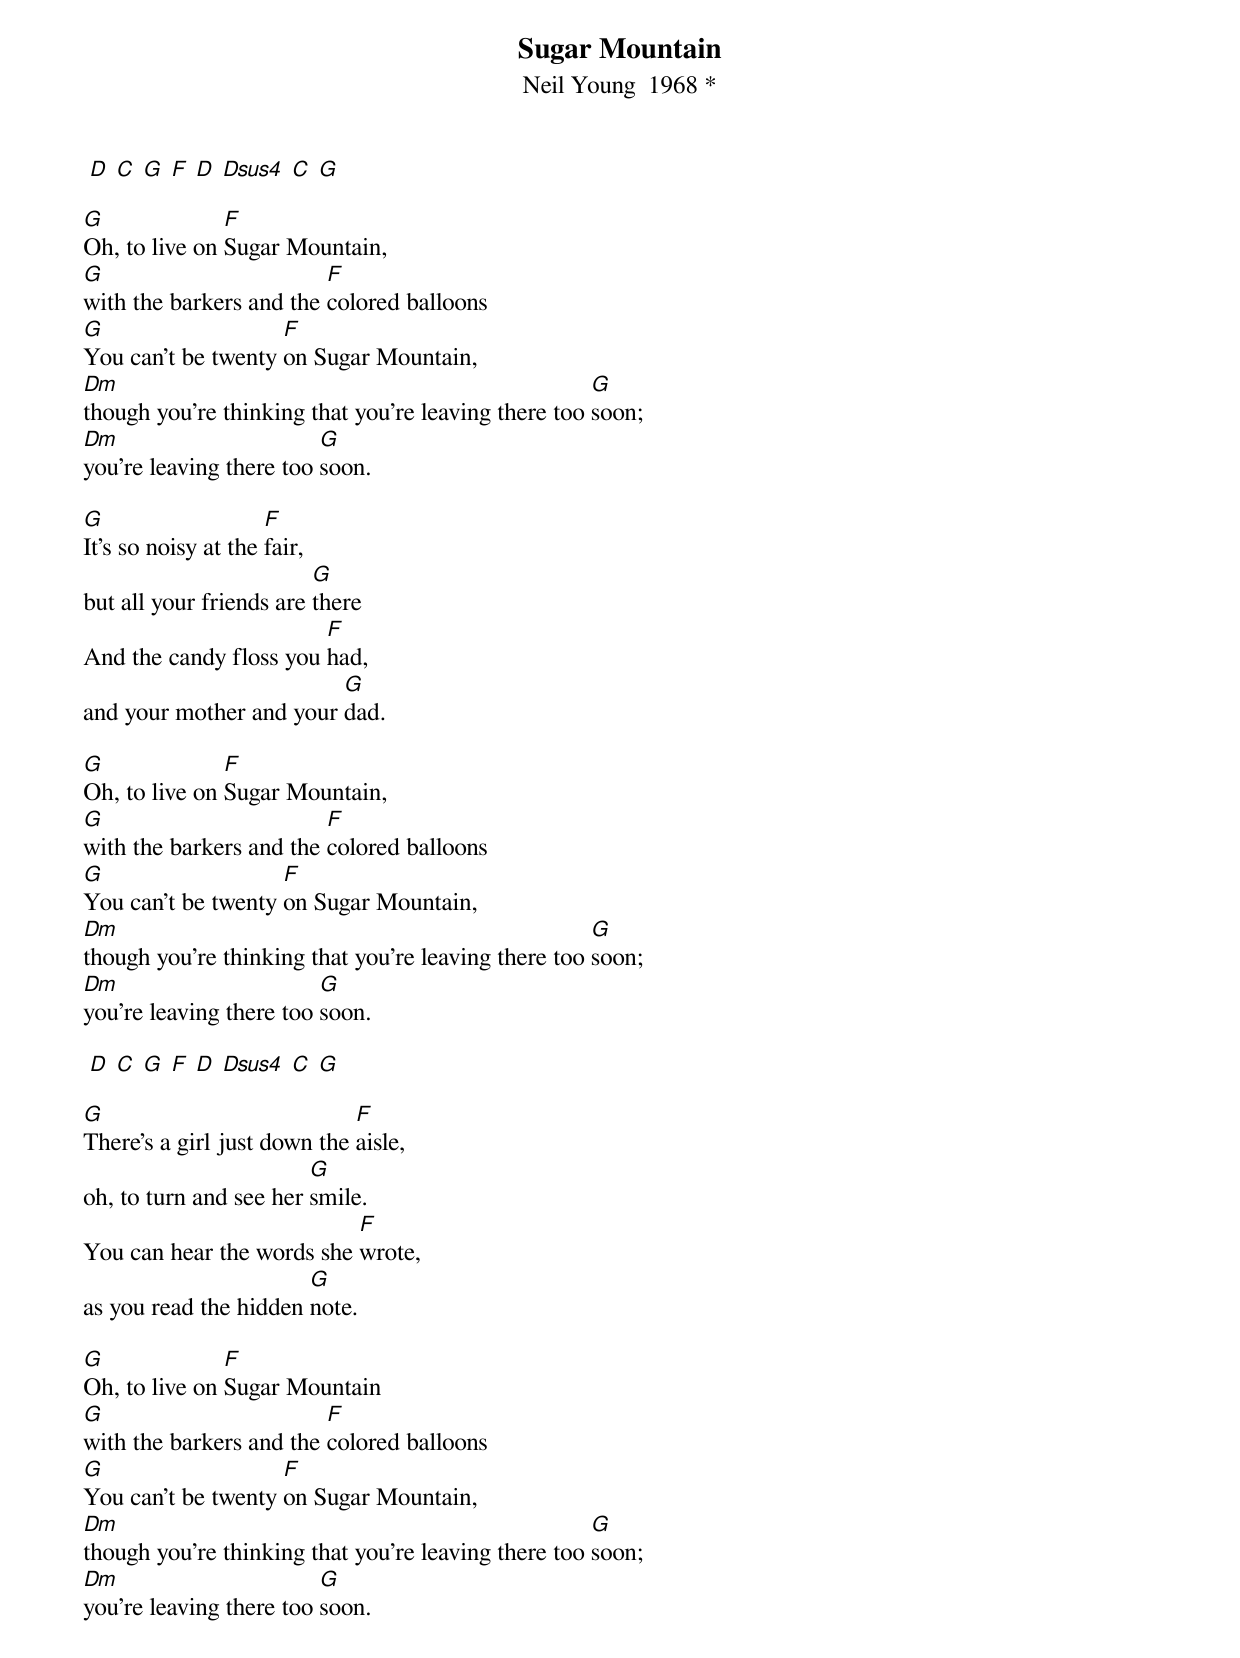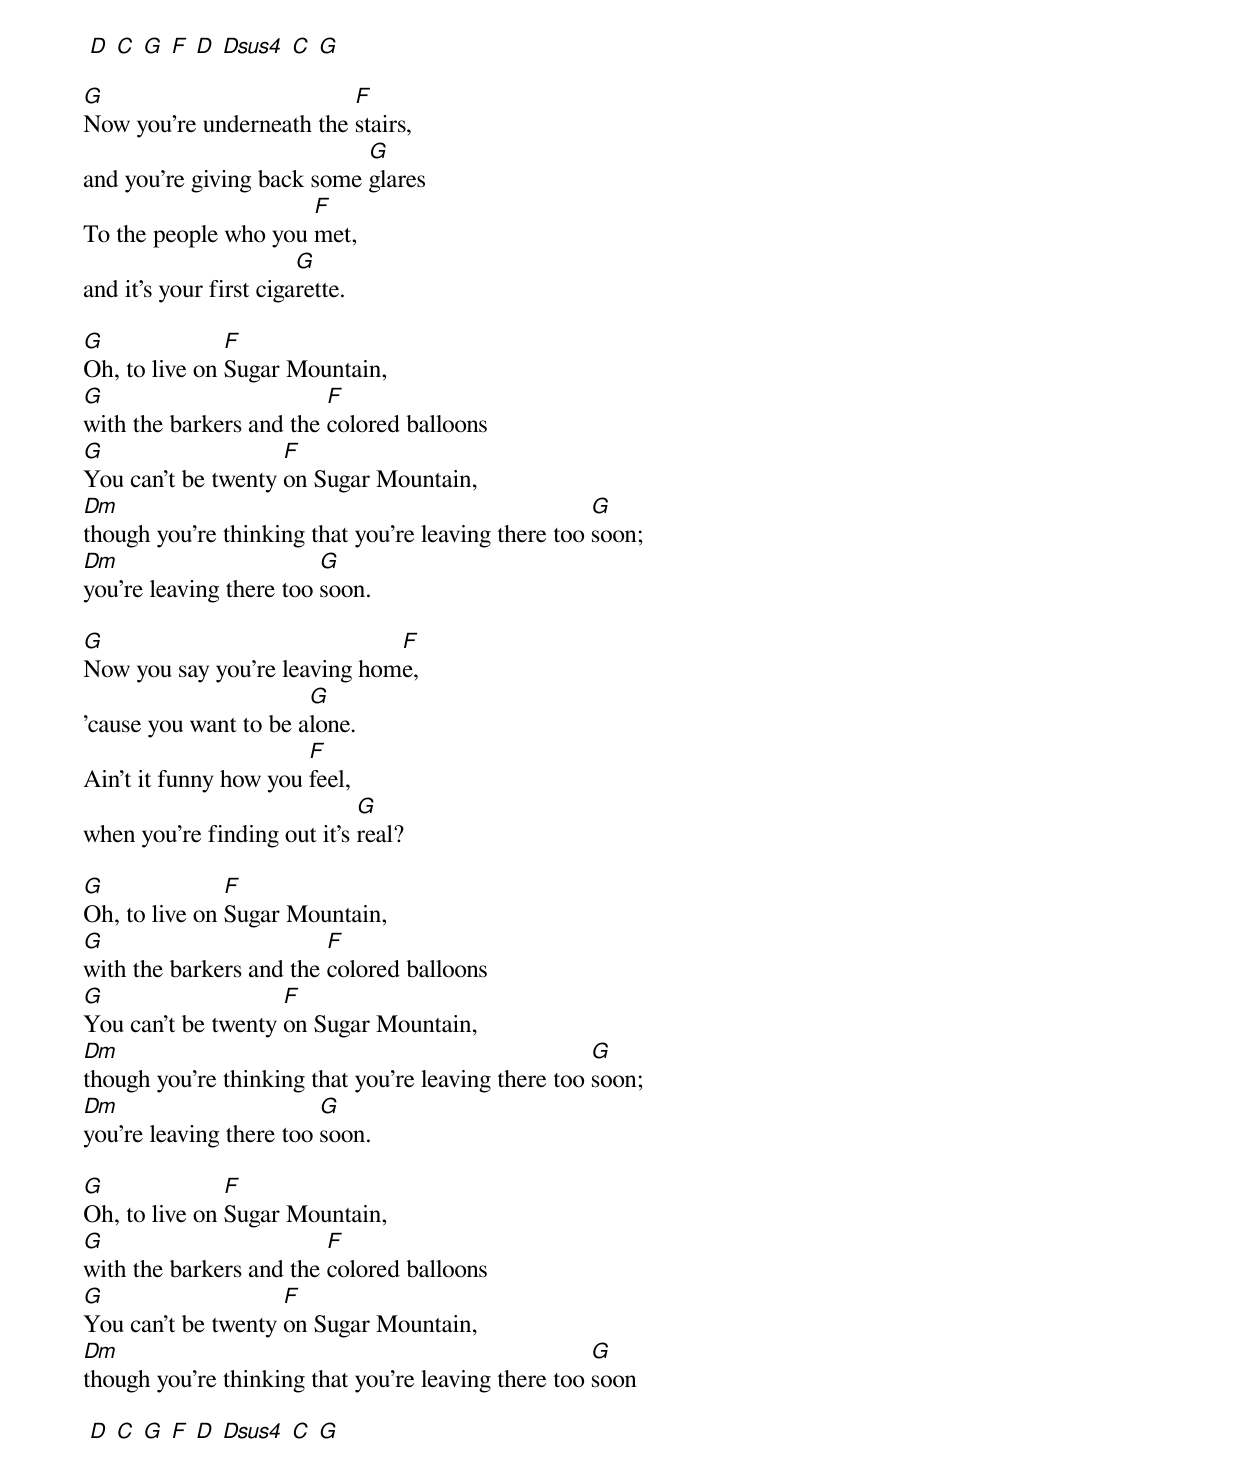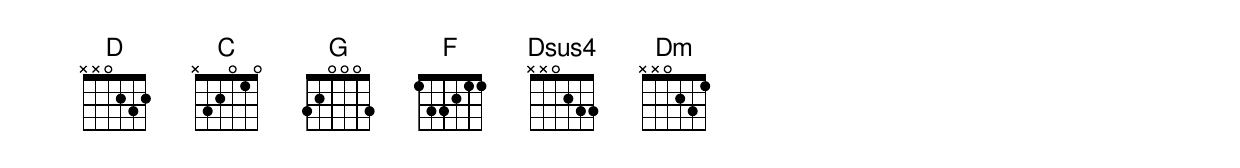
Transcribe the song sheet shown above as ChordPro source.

{title: Sugar Mountain }
{subtitle: Neil Young  1968 *}

 [D] [C] [G] [F] [D] [Dsus4] [C] [G]

[G]Oh, to live on [F]Sugar Mountain,
[G]with the barkers and the [F]colored balloons
[G]You can't be twenty [F]on Sugar Mountain,
[Dm]though you're thinking that you're leaving there too [G]soon;
[Dm]you're leaving there too [G]soon.

[G]It's so noisy at the [F]fair,
but all your friends are [G]there
And the candy floss you [F]had,
and your mother and your [G]dad.

[G]Oh, to live on [F]Sugar Mountain,
[G]with the barkers and the [F]colored balloons
[G]You can't be twenty [F]on Sugar Mountain,
[Dm]though you're thinking that you're leaving there too [G]soon;
[Dm]you're leaving there too [G]soon.

 [D] [C] [G] [F] [D] [Dsus4] [C] [G]

[G]There's a girl just down the [F]aisle,
oh, to turn and see her [G]smile.
You can hear the words she [F]wrote,
as you read the hidden [G]note.

[G]Oh, to live on [F]Sugar Mountain
[G]with the barkers and the [F]colored balloons
[G]You can't be twenty [F]on Sugar Mountain,
[Dm]though you're thinking that you're leaving there too [G]soon;
[Dm]you're leaving there too [G]soon.

 [D] [C] [G] [F] [D] [Dsus4] [C] [G]

[G]Now you're underneath the [F]stairs,
and you're giving back some [G]glares
To the people who you [F]met,
and it's your first ciga[G]rette.

[G]Oh, to live on [F]Sugar Mountain,
[G]with the barkers and the [F]colored balloons
[G]You can't be twenty [F]on Sugar Mountain,
[Dm]though you're thinking that you're leaving there too [G]soon;
[Dm]you're leaving there too [G]soon.

[G]Now you say you're leaving hom[F]e,
'cause you want to be a[G]lone.
Ain't it funny how you [F]feel,
when you're finding out it's [G]real?

[G]Oh, to live on [F]Sugar Mountain,
[G]with the barkers and the [F]colored balloons
[G]You can't be twenty [F]on Sugar Mountain,
[Dm]though you're thinking that you're leaving there too [G]soon;
[Dm]you're leaving there too [G]soon.

[G]Oh, to live on [F]Sugar Mountain,
[G]with the barkers and the [F]colored balloons
[G]You can't be twenty [F]on Sugar Mountain,
[Dm]though you're thinking that you're leaving there too [G]soon

 [D] [C] [G] [F] [D] [Dsus4] [C] [G]
